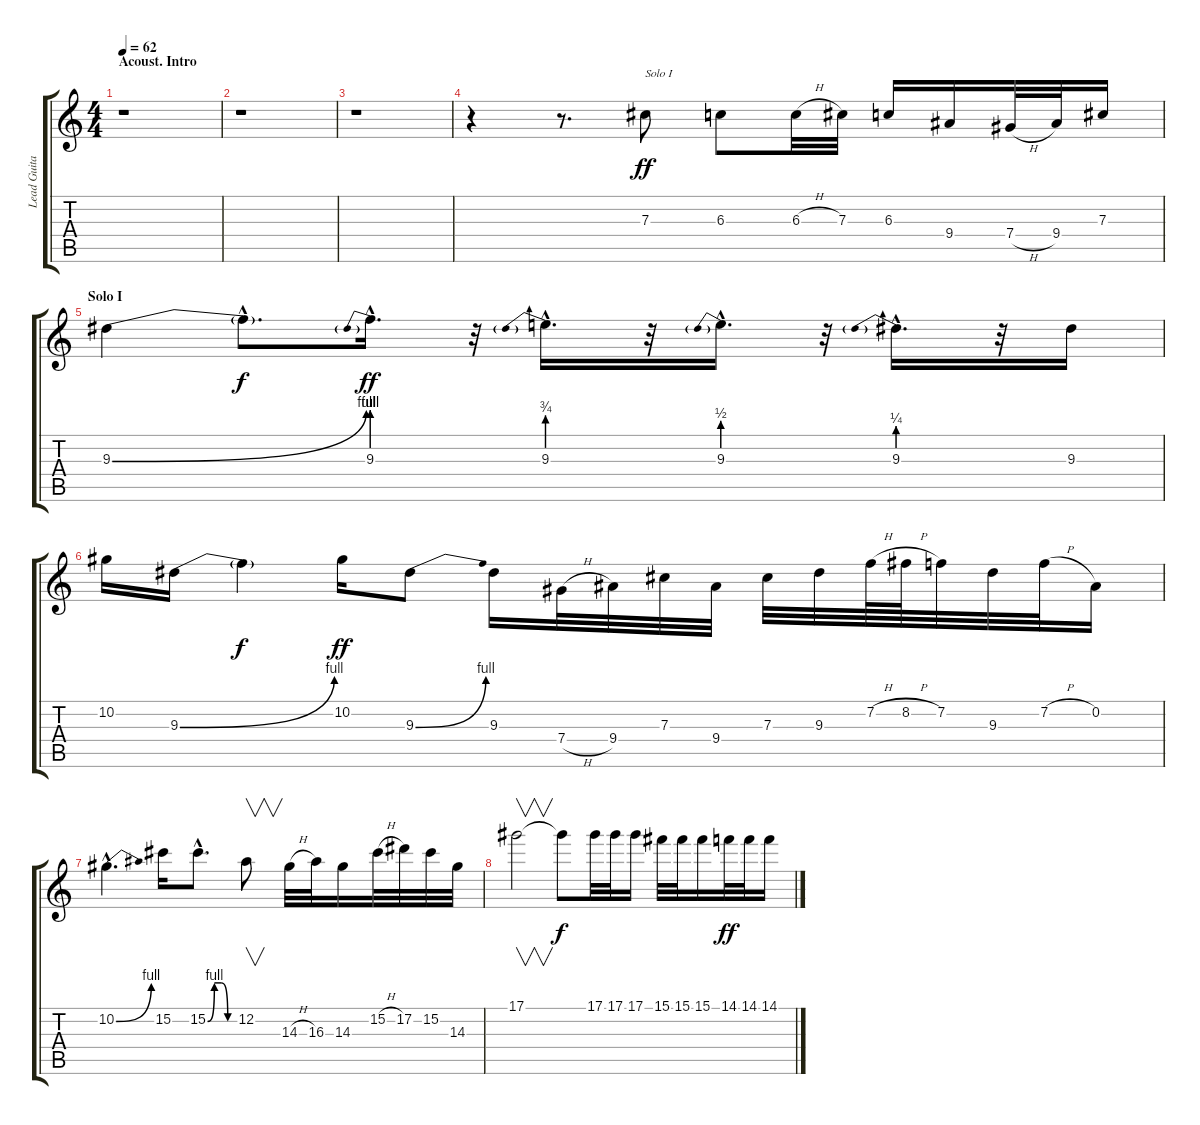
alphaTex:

\track ("Lead Guitar" "Lead Guita") {instrument distortionguitar}
\staff {score tabs}
\tuning (Eb4 Bb3 Gb3 Db3 Ab2 Eb2) {hide}
\ts (4 4)
\section ("" "Acoust. Intro")
\tempo 62
\clef g2
\ks c
r.1{dy ff instrument distortionguitar} |
r.1 |
r.1 |
r.4 r.8{d} 7.3.8{txt "Solo I"} 6.3.8 6.3{h}.32 7.3.32 6.3.16 9.4.16 7.4{h}.32 9.4.32 7.3.16 |
\section ("" "Solo I")
9.3{be (bend 0 0 60 4)}.4 9.3{hac t}.8{d dy f} 9.3{be (prebend 0 4 60 4) hac}.16{d dy ff} r.32 9.3{be (prebend 0 3 60 3) hac}.16{d} r.32 9.3{be (prebend 0 2 60 2) hac}.16{d} r.32 9.3{be (prebend 0 1 60 1) hac}.16{d} r.32 9.3.16 |
10.2.16 9.3{be (bend 0 0 60 4)}.16 9.3{t}.4{dy f} 10.2.16{dy ff} 9.3{be (bend 0 0 60 4)}.8 9.3.16 7.4{h}.32 9.4.32 7.3.32 9.4.32 7.3.32 9.3.32 7.2{h}.64 8.2{h}.64 7.2.32 9.3.32 7.2{h}.32 0.2.16 |
10.2{be (bend 0 0 60 4) hac}.4{d} 15.2.16 15.2{be (custom 0 0 15 4 30 4 45 0 60 0) hac}.8{d} 12.2.8{v} 14.3{h}.32 16.3.32 14.3.16 15.2{h}.32 17.2.32 15.2.32 14.3.32 |
17.1.2{v} 17.1{t}.8{dy f} 17.1.32 17.1.32 17.1.16 15.1.32 15.1.32 15.1.16 14.1.32{dy ff} 14.1.32 14.1.16
